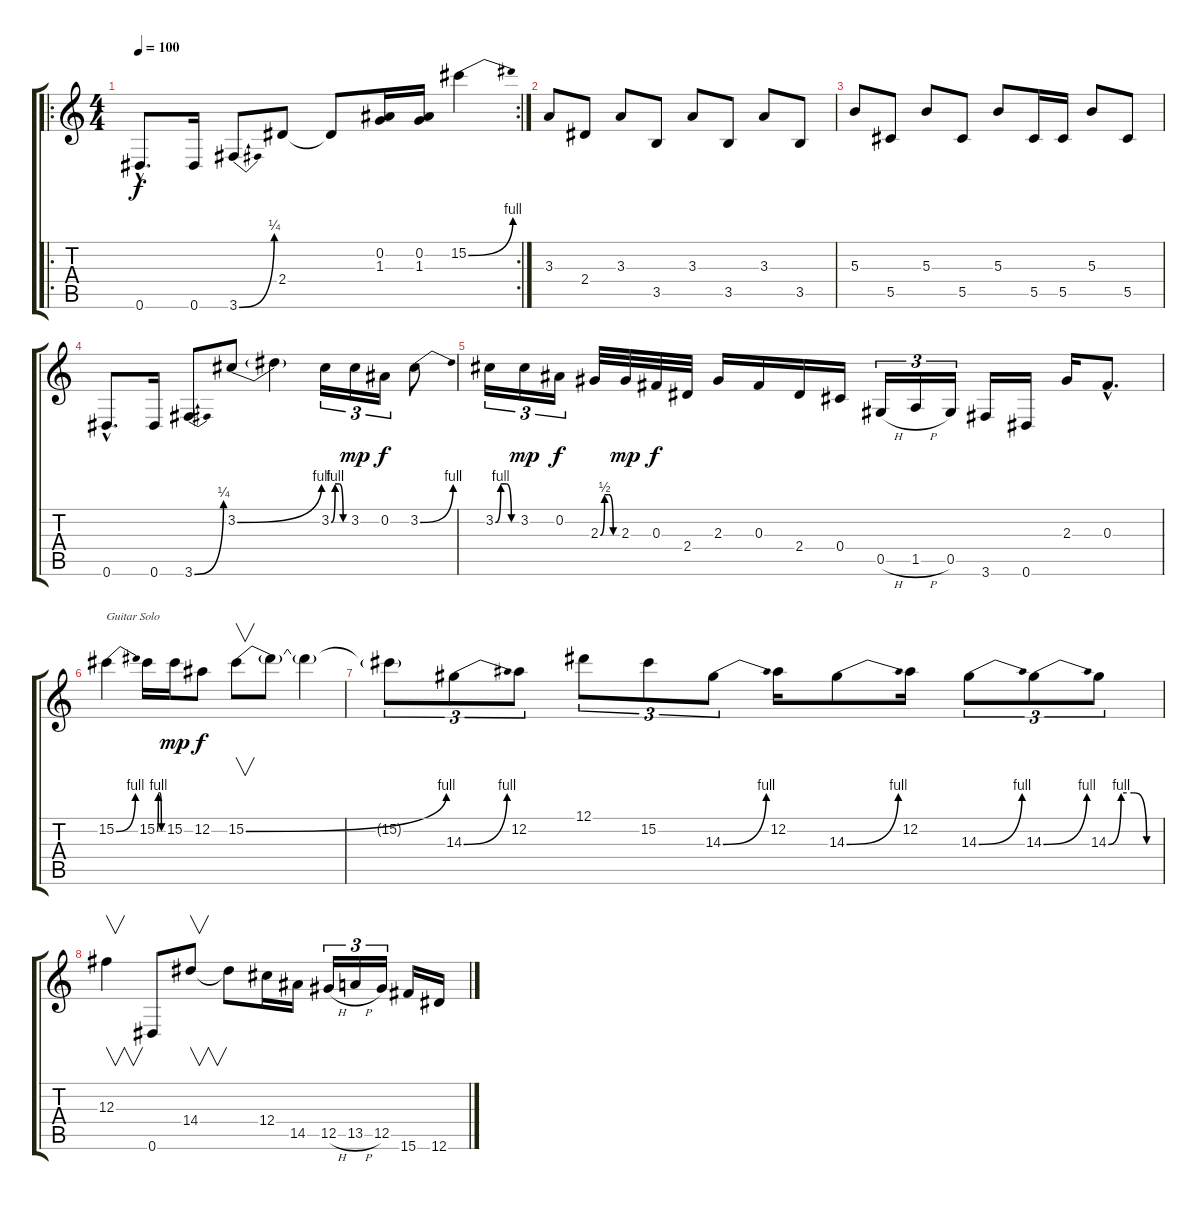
\track "" {instrument overdrivenguitar}
\staff {score tabs}
\tuning (Eb4 Bb3 Gb3 Db3 Ab2 Eb2) {hide}
\ro
\rc 2
\ts (4 4)
\tempo 100
\clef g2
\ks c
0.6{hac}.8{d dy f} 0.6.16 3.6{be (bend 0 0 60 1)}.8 2.4.8 2.4{t}.8 (0.2 1.3).16 (0.2 1.3).16 15.2{be (bend 0 0 60 4)}.4 |
3.3.8 2.4.8 3.3.8 3.5.8 3.3.8 3.5.8 3.3.8 3.5.8 |
5.3.8 5.5.8 5.3.8 5.5.8 5.3.8 5.5.16 5.5.16 5.3.8 5.5.8 |
0.6{hac}.8{d} 0.6.16 3.6{be (bend 0 0 60 1)}.8 3.2{be (bend 0 0 60 4)}.8 3.2{t}.4 3.2{be (custom 0 0 15 4 30 4 45 0 60 0)}.16{tu (3 2)} 3.2.16{tu (3 2) dy mp} 0.2.16{tu (3 2) dy f} 3.2{be (bend 0 0 60 4)}.8 |
3.2{be (custom 0 0 15 4 30 4 45 0 60 0)}.16{tu (3 2)} 3.2.16{tu (3 2) dy mp} 0.2.16{tu (3 2) dy f} 2.3{be (custom 0 0 15 2 30 2 45 0 60 0)}.32 2.3.32{dy mp} 0.3.32{dy f} 2.4.32 2.3.16 0.3.16 2.4.16 0.4.16 0.5{h}.16{tu (3 2)} 1.5{h}.16{tu (3 2)} 0.5.16{tu (3 2)} 3.6.16 0.6.16 2.3.16 0.3{hac}.8{d} |
15.2{be (bend 0 0 60 4)}.4{txt "Guitar Solo"} 15.2{be (custom 0 0 15 4 30 4 45 0 60 0)}.16 15.2.16{dy mp} 12.2.8{dy f} 15.2{be (bend 0 0 60 4)}.8{v} 15.2{t}.8 15.2{t}.4 |
15.2{t}.8{tu (3 2)} 14.3{be (bend 0 0 60 4)}.8{tu (3 2)} 12.2.8{tu (3 2)} 12.1.8{tu (3 2)} 15.2.8{tu (3 2)} 14.3{be (bend 0 0 60 4)}.8{tu (3 2)} 12.2.16 14.3{be (bend 0 0 60 4)}.8 12.2.16 14.3{be (bend 0 0 60 4)}.8{tu (3 2)} 14.3{be (bend 0 0 60 4)}.8{tu (3 2)} 14.3{be (custom 0 0 15 4 30 4 45 0 60 0)}.8{tu (3 2)} |
12.3.4{v} 0.6.8 14.4.8{v} 14.4{t}.8 12.4.16 14.5.16 12.5{h}.16{tu (3 2)} 13.5{h}.16{tu (3 2)} 12.5.16{tu (3 2)} 15.6.16 12.6.16
